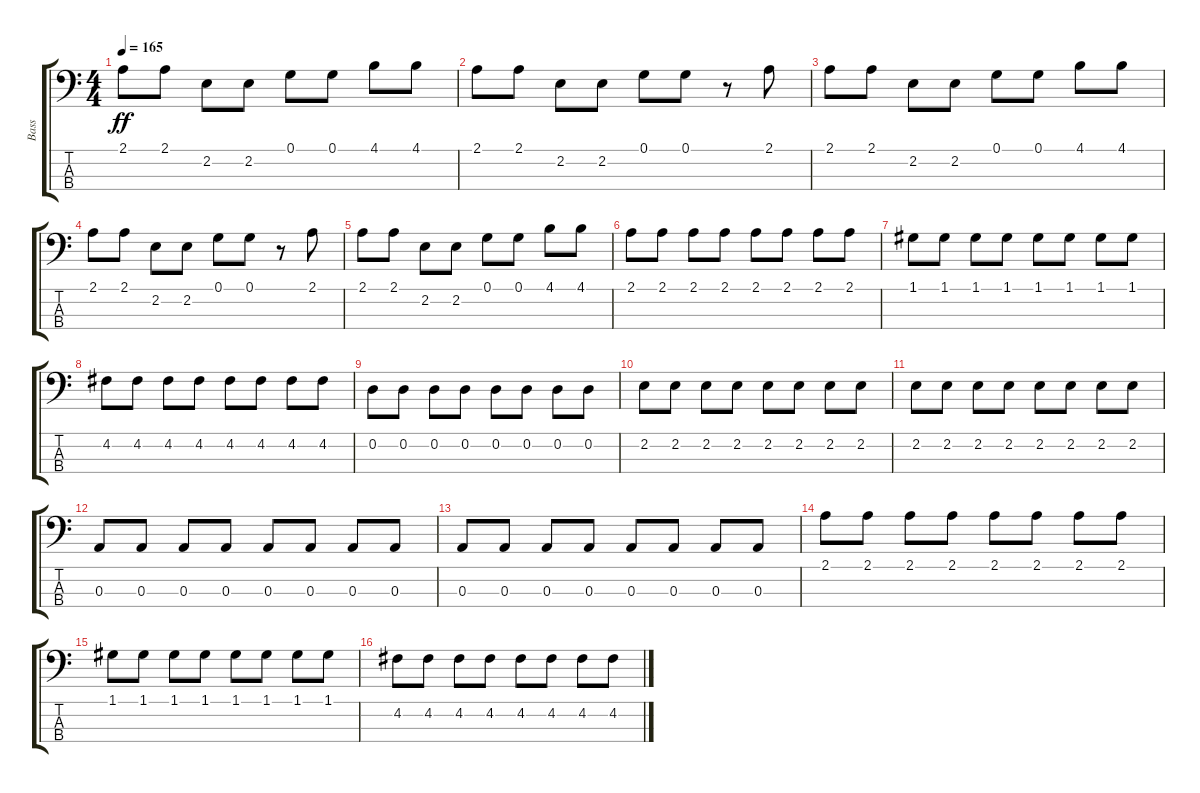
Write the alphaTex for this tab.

\track ("Bass" "Bass") {instrument electricbasspick}
\staff {score tabs}
\tuning (G2 D2 A1 E1) {hide}
\ts (4 4)
\tempo 165
\clef f4
\ks c
2.1.8{dy ff} 2.1.8 2.2.8 2.2.8 0.1.8 0.1.8 4.1.8 4.1.8 |
2.1.8 2.1.8 2.2.8 2.2.8 0.1.8 0.1.8 r.8 2.1.8 |
2.1.8 2.1.8 2.2.8 2.2.8 0.1.8 0.1.8 4.1.8 4.1.8 |
2.1.8 2.1.8 2.2.8 2.2.8 0.1.8 0.1.8 r.8 2.1.8 |
2.1.8 2.1.8 2.2.8 2.2.8 0.1.8 0.1.8 4.1.8 4.1.8 |
2.1.8 2.1.8 2.1.8 2.1.8 2.1.8 2.1.8 2.1.8 2.1.8 |
1.1.8 1.1.8 1.1.8 1.1.8 1.1.8 1.1.8 1.1.8 1.1.8 |
4.2.8 4.2.8 4.2.8 4.2.8 4.2.8 4.2.8 4.2.8 4.2.8 |
0.2.8 0.2.8 0.2.8 0.2.8 0.2.8 0.2.8 0.2.8 0.2.8 |
2.2.8 2.2.8 2.2.8 2.2.8 2.2.8 2.2.8 2.2.8 2.2.8 |
2.2.8 2.2.8 2.2.8 2.2.8 2.2.8 2.2.8 2.2.8 2.2.8 |
0.3.8 0.3.8 0.3.8 0.3.8 0.3.8 0.3.8 0.3.8 0.3.8 |
0.3.8 0.3.8 0.3.8 0.3.8 0.3.8 0.3.8 0.3.8 0.3.8 |
2.1.8 2.1.8 2.1.8 2.1.8 2.1.8 2.1.8 2.1.8 2.1.8 |
1.1.8 1.1.8 1.1.8 1.1.8 1.1.8 1.1.8 1.1.8 1.1.8 |
4.2.8 4.2.8 4.2.8 4.2.8 4.2.8 4.2.8 4.2.8 4.2.8
